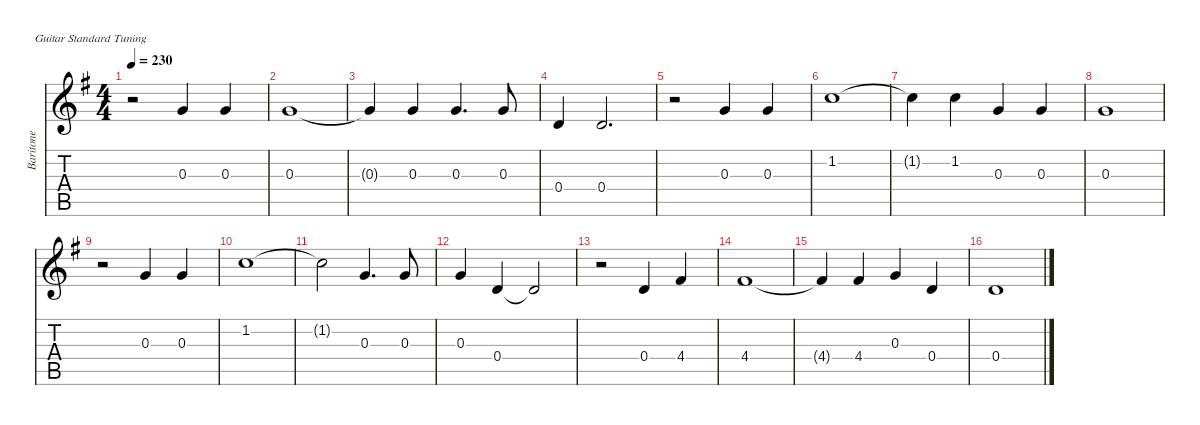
\defaultSystemsLayout 4
\hideDynamics
\bracketExtendMode nobrackets
\track ("Baritone" "Baritone") {instrument acousticguitarsteel}
\staff {score tabs}
\tuning (E4 B3 G3 D3 A2 E2)
\ts (4 4)
\tempo 230
\clef g2
\ks g
r.2{dy mf instrument acousticguitarsteel} 0.3{acc forcenatural}.4 0.3{acc forcenatural}.4 |
0.3{acc forcenatural}.1 |
0.3{t acc forcenatural}.4 0.3{acc forcenatural}.4 0.3{acc forcenatural}.4{d} 0.3{acc forcenatural}.8 |
0.4{acc forcenatural}.4 0.4{acc forcenatural}.2{d} |
r.2 0.3{acc forcenatural}.4 0.3{acc forcenatural}.4 |
1.2{acc forcenatural}.1 |
1.2{t acc forcenatural}.4 1.2{acc forcenatural}.4 0.3{acc forcenatural}.4 0.3{acc forcenatural}.4 |
0.3{acc forcenatural}.1 |
r.2 0.3{acc forcenatural}.4 0.3{acc forcenatural}.4 |
1.2{acc forcenatural}.1 |
1.2{t acc forcenatural}.2 0.3{acc forcenatural}.4{d} 0.3{acc forcenatural}.8 |
0.3{acc forcenatural}.4 0.4{acc forcenatural}.4 0.4{t acc forcenatural}.2 |
r.2 0.4{acc forcenatural}.4 4.4{acc #}.4 |
4.4{acc #}.1 |
4.4{t acc #}.4 4.4{acc #}.4 0.3{acc forcenatural}.4 0.4{acc forcenatural}.4 |
0.4{acc forcenatural}.1
